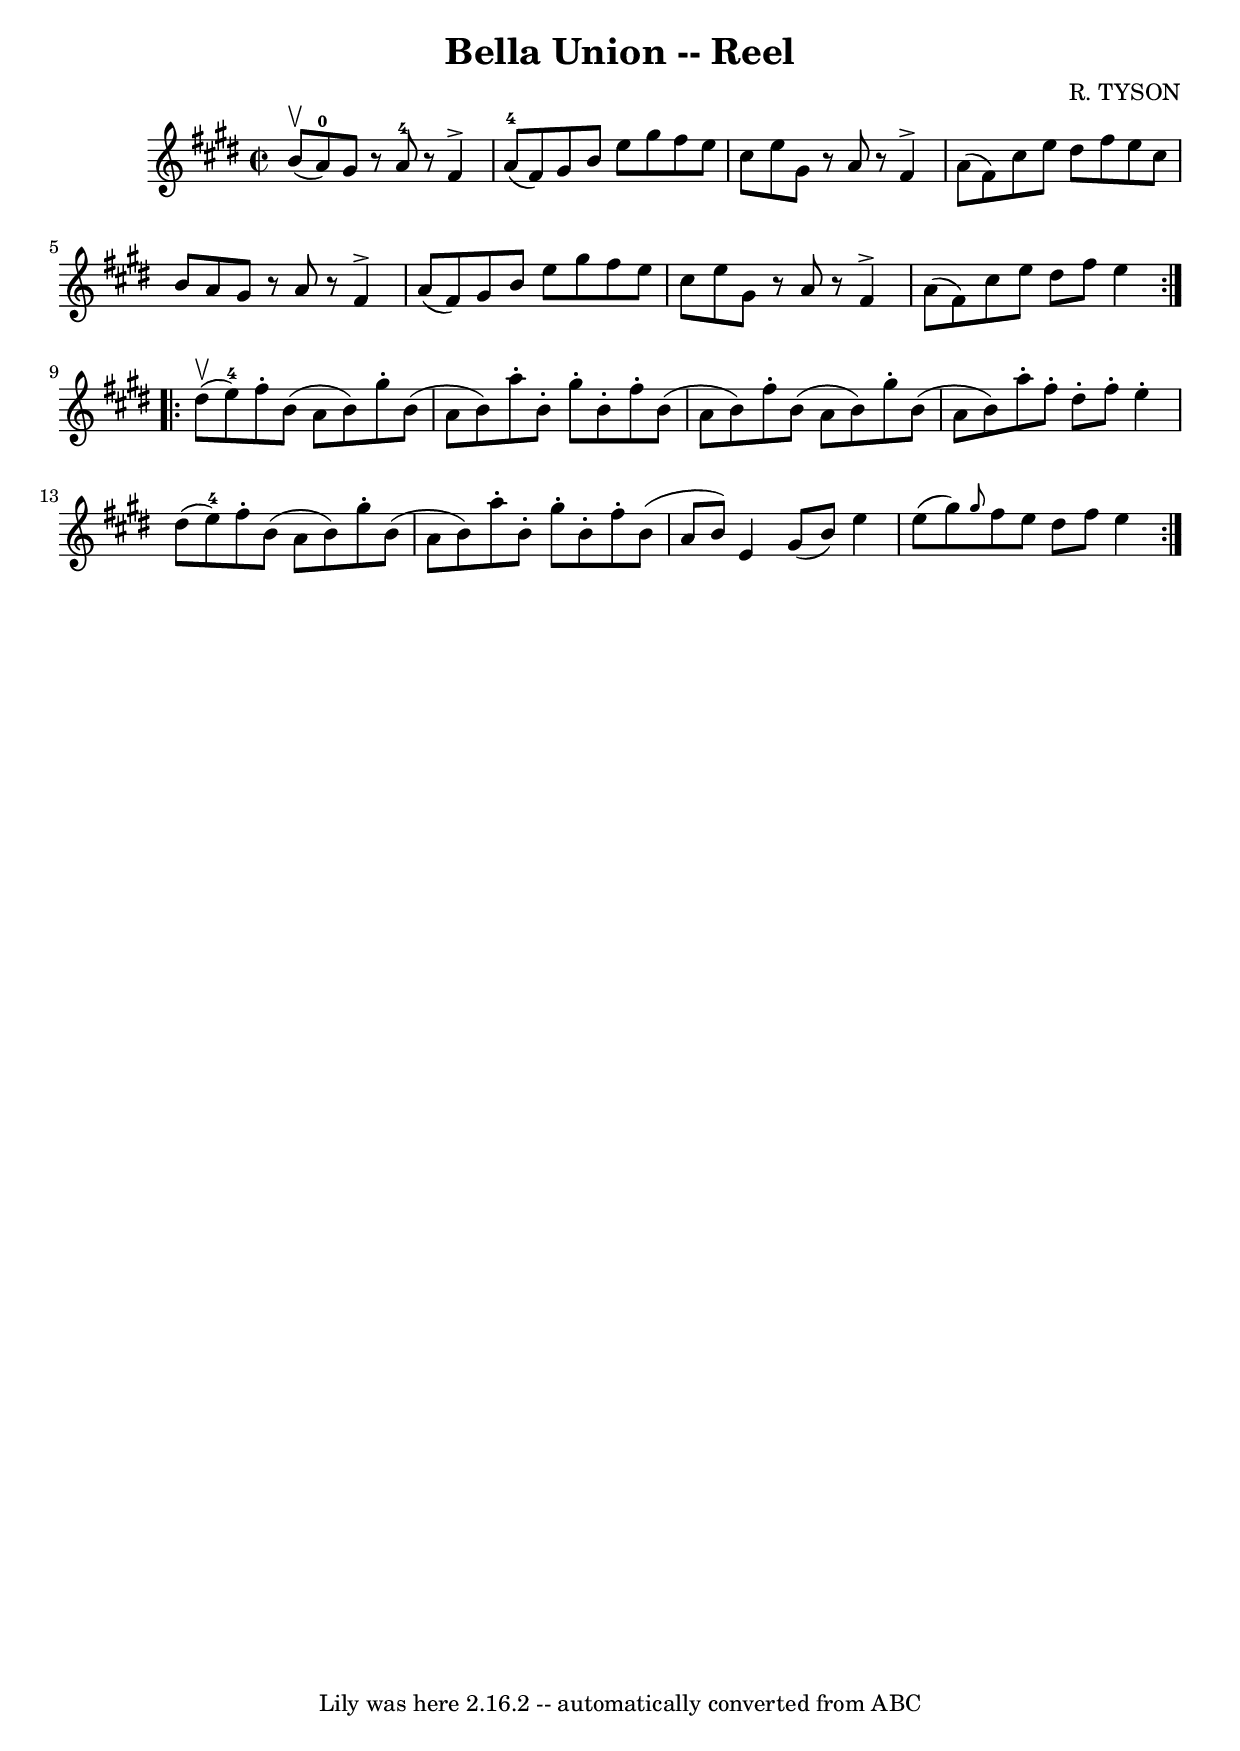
\version "2.7.40"
\include "Mammoth.ily"
\header {
	%% book = "Ryan's Mammoth Collection"
	composer = "R. TYSON"
	crossRefNumber = "1"
	footnotes = "\\\\242"
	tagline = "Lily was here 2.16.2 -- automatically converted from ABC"
	title = "Bella Union -- Reel"
}
voicedefault =  {


\repeat volta 2 {
\override Staff.TimeSignature #'style = #'C
 \time 2/2 
\key e \major b'8^\upbow(a'8-0) |
 gis'8    r8  
 a'8-4   r8 fis'4^\accent a'8-4(fis'8)   |
 gis'8    
b'8 e''8 gis''8 fis''8 e''8 cis''8 e''8    |
 gis'8   
 r8 a'8    r8 fis'4^\accent a'8 (fis'8)   |
 cis''8 e''8  
 dis''8 fis''8 e''8 cis''8 b'8 a'8    |
 gis'8    r8 
a'8    r8 fis'4^\accent a'8 (fis'8)   |
 gis'8 b'8    
e''8 gis''8 fis''8 e''8 cis''8 e''8    |
 gis'8    r8 
a'8    r8 fis'4^\accent a'8 (fis'8)   |
 cis''8 e''8    
dis''8 fis''8 e''4    }     \repeat volta 2 { dis''8^\upbow(e''8 
-4) |
 fis''8 -. b'8 (a'8 b'8) gis''8 -. b'8 (
a'8 b'8)   |
 a''8 -. b'8 -. gis''8 -. b'8 -. fis''8 -.   
b'8 (a'8 b'8)   |
 fis''8 -. b'8 (a'8 b'8) gis''8 
-. b'8 (a'8 b'8)   |
 a''8 -. fis''8 -. dis''8 -.   
fis''8 -. e''4 -. dis''8 (e''8-4)   |
 fis''8 -. b'8 (
 a'8 b'8) gis''8 -. b'8 (a'8 b'8)   |
 a''8 -. b'8 
-. gis''8 -. b'8 -. fis''8 -. b'8 (a'8 b'8)   |
 e'4   
 gis'8 (b'8) e''4 e''8 (gis''8)   |
     \grace {    
gis''8  } fis''8 e''8 dis''8 fis''8 e''4    }   
}

\score{
    <<

	\context Staff="default"
	{
	    \voicedefault 
	}

    >>
	\layout {
	}
	\midi {}
}
